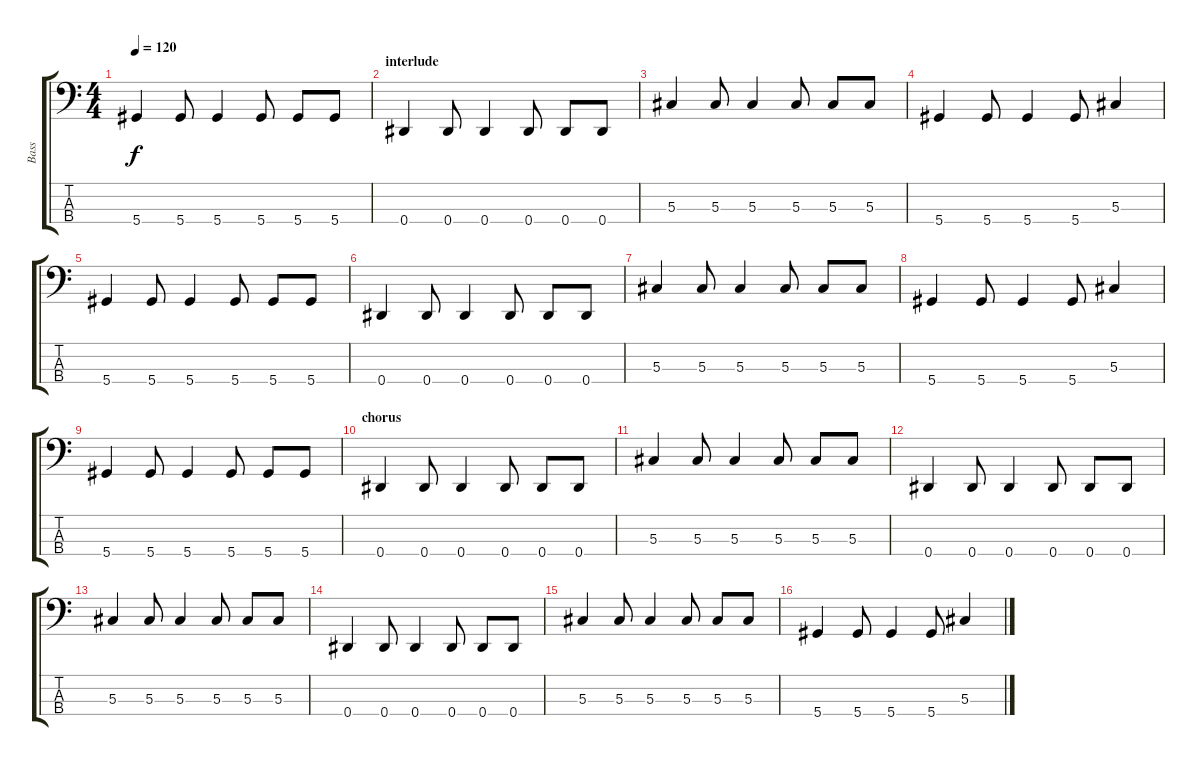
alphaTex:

\track ("Bass" "Bass") {instrument acousticbass}
\staff {score tabs}
\tuning (Gb2 Db2 Ab1 Eb1) {hide}
\ts (4 4)
\tempo 120
\clef f4
\ks c
5.4.4{dy f} 5.4.8 5.4.4 5.4.8 5.4.8 5.4.8 |
\section ("" "interlude")
0.4.4 0.4.8 0.4.4 0.4.8 0.4.8 0.4.8 |
5.3.4 5.3.8 5.3.4 5.3.8 5.3.8 5.3.8 |
5.4.4 5.4.8 5.4.4 5.4.8 5.3.4 |
5.4.4 5.4.8 5.4.4 5.4.8 5.4.8 5.4.8 |
0.4.4 0.4.8 0.4.4 0.4.8 0.4.8 0.4.8 |
5.3.4 5.3.8 5.3.4 5.3.8 5.3.8 5.3.8 |
5.4.4 5.4.8 5.4.4 5.4.8 5.3.4 |
5.4.4 5.4.8 5.4.4 5.4.8 5.4.8 5.4.8 |
\section ("" "chorus")
0.4.4 0.4.8 0.4.4 0.4.8 0.4.8 0.4.8 |
5.3.4 5.3.8 5.3.4 5.3.8 5.3.8 5.3.8 |
0.4.4 0.4.8 0.4.4 0.4.8 0.4.8 0.4.8 |
5.3.4 5.3.8 5.3.4 5.3.8 5.3.8 5.3.8 |
0.4.4 0.4.8 0.4.4 0.4.8 0.4.8 0.4.8 |
5.3.4 5.3.8 5.3.4 5.3.8 5.3.8 5.3.8 |
5.4.4 5.4.8 5.4.4 5.4.8 5.3.4
